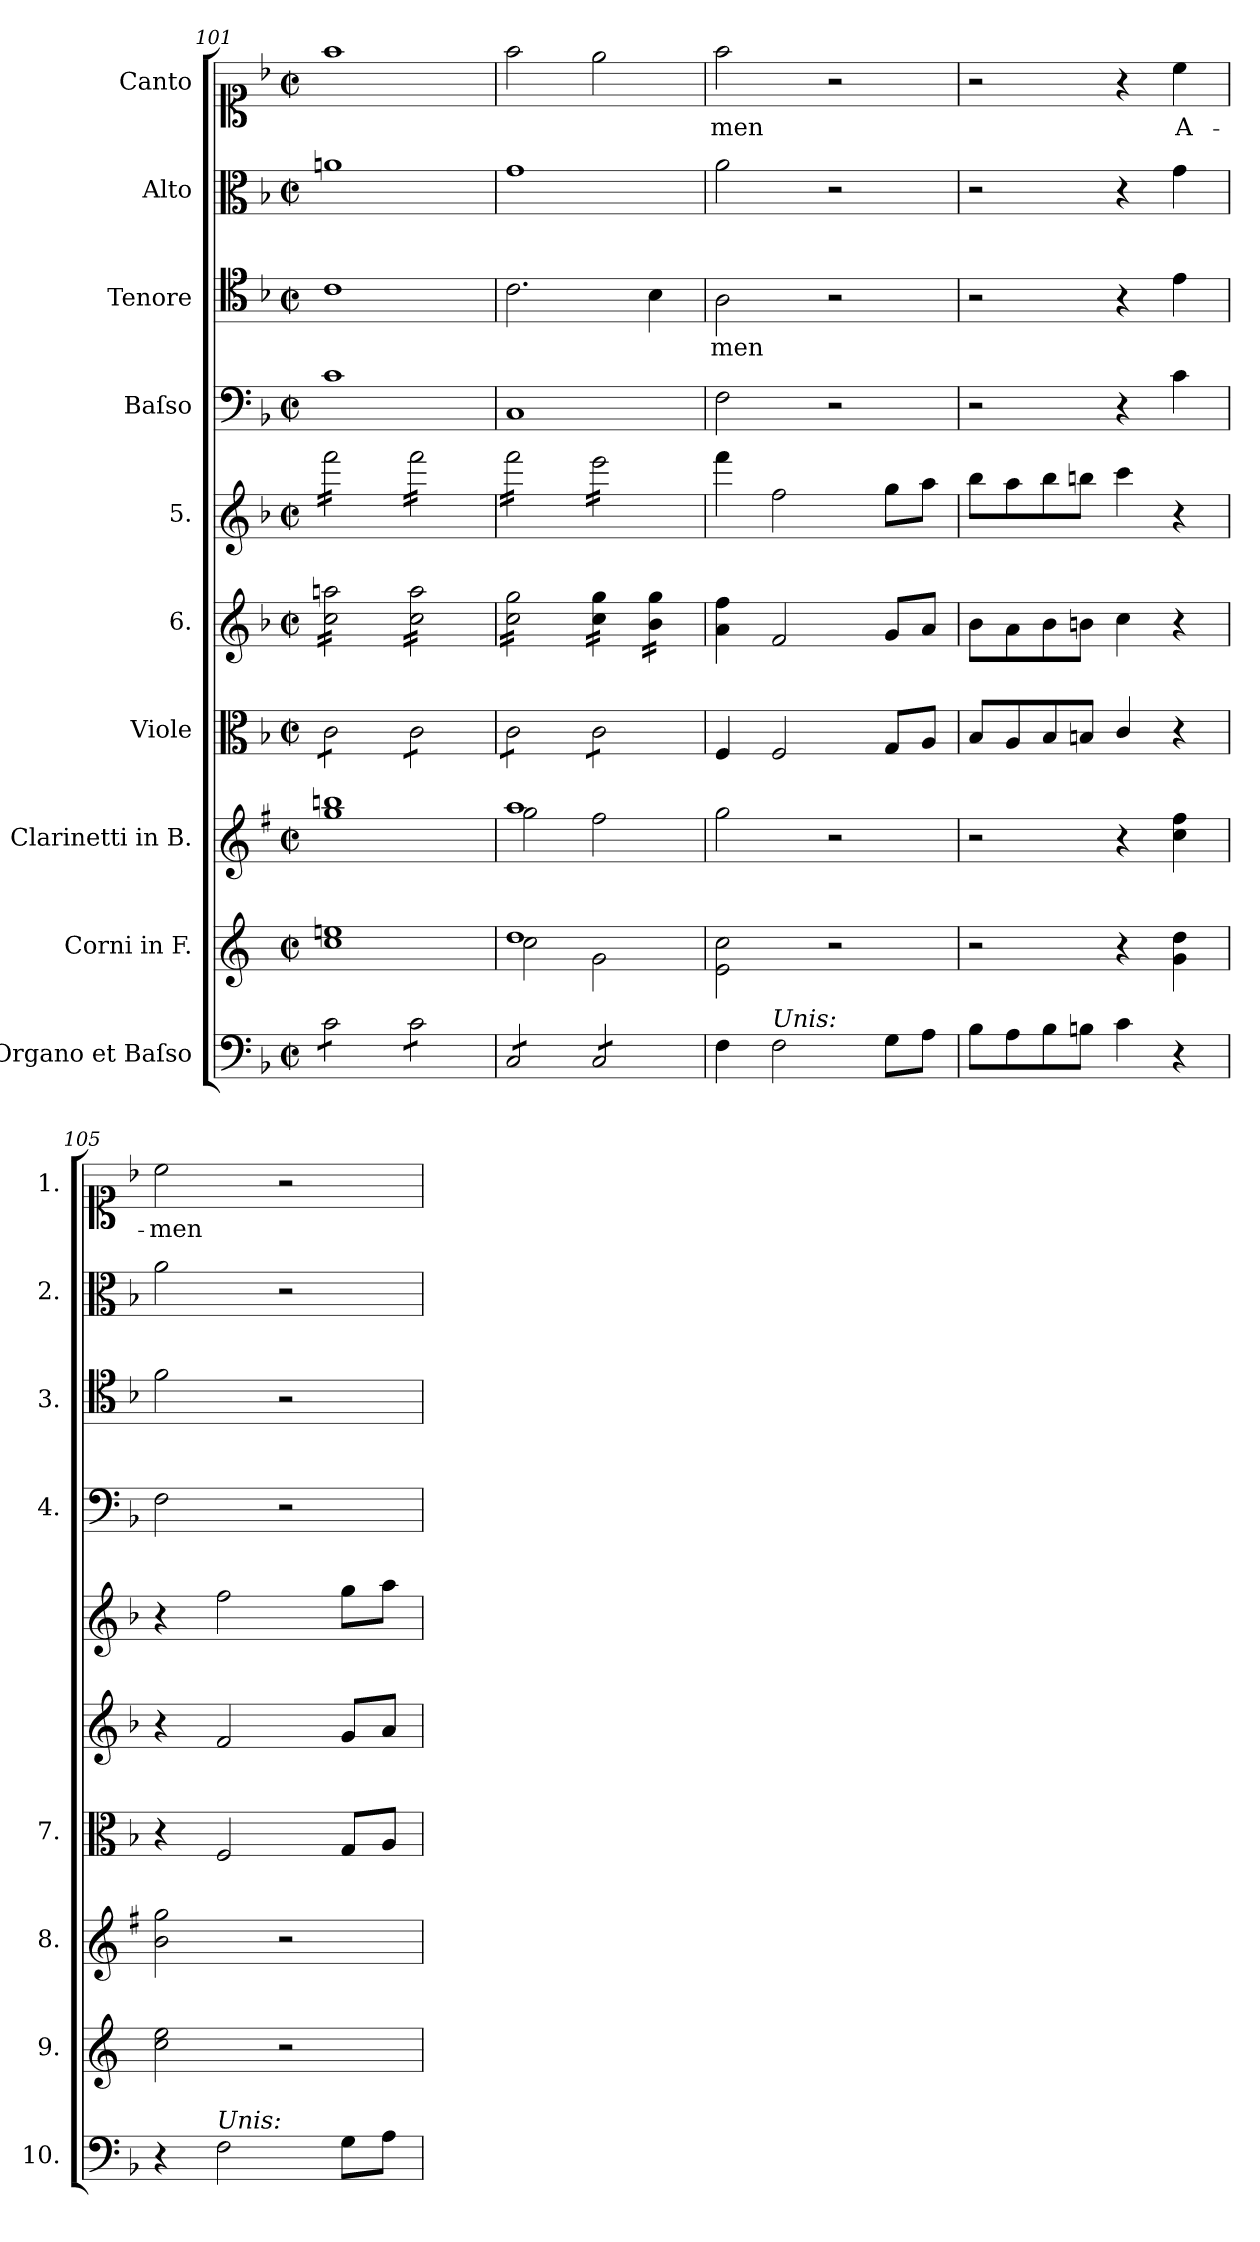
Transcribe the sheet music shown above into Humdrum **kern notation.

**kern	**kern	**kern	**kern	**kern	**kern	**kern	**kern	**text	**kern	**kern	**text
*part10	*part9	*part8	*part7	*part6	*part5	*part4	*part3	*part3	*part2	*part1	*part1
*staff10	*staff9	*staff8	*staff7	*staff6	*staff5	*staff4	*staff3	*staff3	*staff2	*staff1	*staff1
*I"Organo et Baſso	*I"Corni in F.	*I"Clarinetti in B.	*I"Viole	*I"6.	*I"5.	*I"Baſso	*I"Tenore	*	*I"Alto	*I"Canto	*
*I'10.	*I'9.	*I'8.	*I'7.	*	*	*I'4.	*I'3.	*	*I'2.	*I'1.	*
*clefF4	*clefG2	*clefG2	*clefC3	*clefG2	*clefG2	*clefF4	*clefC4	*	*clefC3	*clefC1	*
*	*ITrd4c7	*ITrd1c2	*	*	*	*	*	*	*	*	*
*k[b-]	*k[b-]	*k[b-]	*k[b-]	*k[b-]	*k[b-]	*k[b-]	*k[b-]	*	*k[b-]	*k[b-]	*
*M2/2	*M2/2	*M2/2	*M2/2	*M2/2	*M2/2	*M2/2	*M2/2	*	*M2/2	*M2/2	*
*met(c|)	*met(c|)	*met(c|)	*met(c|)	*met(c|)	*met(c|)	*met(c|)	*met(c|)	*	*met(c|)	*met(c|)	*
=101	=101	=101	=101	=101	=101	=101	=101	=101	=101	=101	=101
*	*	*^	*	*	*	*	*	*	*	*	*
*tremolo	*	*	*	*	*	*	*	*	*	*	*	*
*	*	*	*	*tremolo	*	*	*	*	*	*	*	*
*	*	*	*	*	*tremolo	*	*	*	*	*	*	*
*	*	*	*	*	*	*tremolo	*	*	*	*	*	*
8c\L	1f 1an	1aan	1ff	8c\L	16cc\ 16aan\LL	16fff\LL	1c	1c	.	1an	1ff	.
.	.	.	.	.	16cc\ 16aan\	16fff\	.	.	.	.	.	.
8c\	.	.	.	8c\	16cc\ 16aan\	16fff\	.	.	.	.	.	.
.	.	.	.	.	16cc\ 16aan\	16fff\	.	.	.	.	.	.
8c\	.	.	.	8c\	16cc\ 16aan\	16fff\	.	.	.	.	.	.
.	.	.	.	.	16cc\ 16aan\	16fff\	.	.	.	.	.	.
8c\J	.	.	.	8c\J	16cc\ 16aan\	16fff\	.	.	.	.	.	.
.	.	.	.	.	16cc\ 16aan\JJ	16fff\JJ	.	.	.	.	.	.
8c\L	.	.	.	8c\L	16cc\ 16aa\LL	16fff\LL	.	.	.	.	.	.
.	.	.	.	.	16cc\ 16aa\	16fff\	.	.	.	.	.	.
8c\	.	.	.	8c\	16cc\ 16aa\	16fff\	.	.	.	.	.	.
.	.	.	.	.	16cc\ 16aa\	16fff\	.	.	.	.	.	.
8c\	.	.	.	8c\	16cc\ 16aa\	16fff\	.	.	.	.	.	.
.	.	.	.	.	16cc\ 16aa\	16fff\	.	.	.	.	.	.
8c\J	.	.	.	8c\J	16cc\ 16aa\	16fff\	.	.	.	.	.	.
.	.	.	.	.	16cc\ 16aa\JJ	16fff\JJ	.	.	.	.	.	.
=102	=102	=102	=102	=102	=102	=102	=102	=102	=102	=102	=102	=102
*	*^	*	*	*	*	*	*	*	*	*	*	*
8C/L	1g	2f\	1gg	2ff\	8c\L	16cc\ 16gg\LL	16fff\LL	1C	2.c\	.	1g	2ff\	.
.	.	.	.	.	.	16cc\ 16gg\	16fff\	.	.	.	.	.	.
8C/	.	.	.	.	8c\	16cc\ 16gg\	16fff\	.	.	.	.	.	.
.	.	.	.	.	.	16cc\ 16gg\	16fff\	.	.	.	.	.	.
8C/	.	.	.	.	8c\	16cc\ 16gg\	16fff\	.	.	.	.	.	.
.	.	.	.	.	.	16cc\ 16gg\	16fff\	.	.	.	.	.	.
8C/J	.	.	.	.	8c\J	16cc\ 16gg\	16fff\	.	.	.	.	.	.
.	.	.	.	.	.	16cc\ 16gg\JJ	16fff\JJ	.	.	.	.	.	.
8C/L	.	2c\	.	2ee\	8c\L	16cc\ 16gg\LL	16eee\LL	.	.	.	.	2ee\	.
.	.	.	.	.	.	16cc\ 16gg\	16eee\	.	.	.	.	.	.
8C/	.	.	.	.	8c\	16cc\ 16gg\	16eee\	.	.	.	.	.	.
.	.	.	.	.	.	16cc\ 16gg\JJ	16eee\	.	.	.	.	.	.
8C/	.	.	.	.	8c\	16b-\ 16gg\LL	16eee\	.	4B-\	.	.	.	.
.	.	.	.	.	.	16b-\ 16gg\	16eee\	.	.	.	.	.	.
8C/J	.	.	.	.	8c\J	16b-\ 16gg\	16eee\	.	.	.	.	.	.
*	*	*	*	*	*Xtremolo	*	*	*	*	*	*	*	*
*Xtremolo	*	*	*	*	*	*	*	*	*	*	*	*	*
.	.	.	.	.	.	16b-\ 16gg\JJ	16eee\JJ	.	.	.	.	.	.
*	*	*	*	*	*	*	*Xtremolo	*	*	*	*	*	*
*	*	*	*	*	*	*Xtremolo	*	*	*	*	*	*	*
*	*v	*v	*	*	*	*	*	*	*	*	*	*	*
*	*	*v	*v	*	*	*	*	*	*	*	*	*
=103	=103	=103	=103	=103	=103	=103	=103	=103	=103	=103	=103
4F\	2A\ 2f\	2ff\	4F/	4a\ 4ff\	4fff\	2F\	2A\	-men	2a\	2ff\	-men
!LO:TX:a:i:t=Unis&colon;	!	!	!	!	!	!	!	!	!	!	!
2F\	.	.	2F/	2f/	2ff\	.	.	.	.	.	.
.	2r	2r	.	.	.	2r	2r	.	2r	2r	.
8G\L	.	.	8G/L	8g/L	8gg\L	.	.	.	.	.	.
8A\J	.	.	8A/J	8a/J	8aa\J	.	.	.	.	.	.
=104	=104	=104	=104	=104	=104	=104	=104	=104	=104	=104	=104
8B-\L	2r	2r	8B-/L	8b-\L	8bb-\L	2r	2r	.	2r	2r	.
8A\	.	.	8A/	8a\	8aa\	.	.	.	.	.	.
8B-\	.	.	8B-/	8b-\	8bb-\	.	.	.	.	.	.
8Bn\J	.	.	8Bn/J	8bn\J	8bbn\J	.	.	.	.	.	.
4c\	4r	4r	4c/	4cc\	4ccc\	4r	4r	.	4r	4r	.
4r	4c\ 4g\	4b-\ 4ee\	4r	4r	4r	4c\	4e\	.	4g\	4cc\	A-
=105	=105	=105	=105	=105	=105	=105	=105	=105	=105	=105	=105
4r	2f\ 2a\	2a\ 2ff\	4r	4r	4r	2F\	2f\	.	2a\	2cc\	-men
!LO:TX:a:i:t=Unis&colon;	!	!	!	!	!	!	!	!	!	!	!
2F\	.	.	2F/	2f/	2ff\	.	.	.	.	.	.
.	2r	2r	.	.	.	2r	2r	.	2r	2r	.
8G\L	.	.	8G/L	8g/L	8gg\L	.	.	.	.	.	.
8A\J	.	.	8A/J	8a/J	8aa\J	.	.	.	.	.	.
=	=	=	=	=	=	=	=	=	=	=	=
*-	*-	*-	*-	*-	*-	*-	*-	*-	*-	*-	*-
